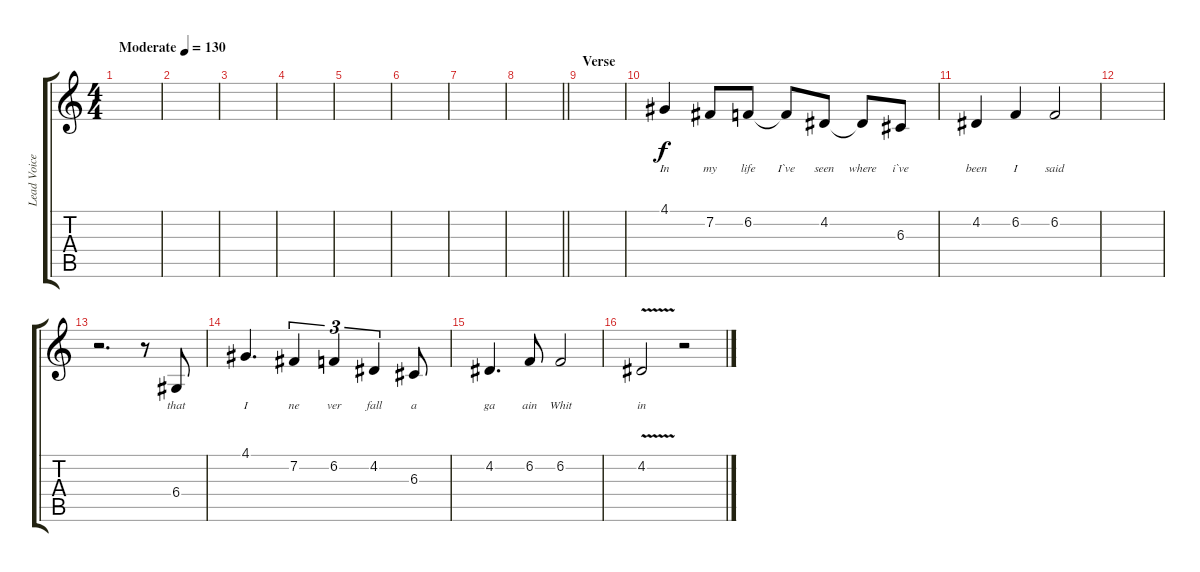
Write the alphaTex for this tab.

\track ("Lead Voice" "Lead Voice") {instrument flute}
\staff {score tabs}
\tuning (E4 B3 G3 D3 A2 E2) {hide}
\ts (4 4)
\tempo (130 "Moderate")
\clef g2
\ks c
|
|
|
|
|
|
|
\barLineRight lightlight
|
\section ("" "Verse")
|
4.1.4{lyrics (0 "In") lyrics (1 "") lyrics (2 "") lyrics (3 "") lyrics (4 "")} 7.2.8{lyrics (0 "my") lyrics (1 "") lyrics (2 "") lyrics (3 "") lyrics (4 "")} 6.2.8{lyrics (0 "life") lyrics (1 "") lyrics (2 "") lyrics (3 "") lyrics (4 "")} 6.2{t}.8{lyrics (0 "I`ve") lyrics (1 "") lyrics (2 "") lyrics (3 "") lyrics (4 "")} 4.2.8{lyrics (0 "seen") lyrics (1 "") lyrics (2 "") lyrics (3 "") lyrics (4 "")} 4.2{t}.8{lyrics (0 "where") lyrics (1 "") lyrics (2 "") lyrics (3 "") lyrics (4 "")} 6.3.8{lyrics (0 "i`ve") lyrics (1 "") lyrics (2 "") lyrics (3 "") lyrics (4 "")} |
4.2.4{lyrics (0 "been") lyrics (1 "") lyrics (2 "") lyrics (3 "") lyrics (4 "")} 6.2.4{lyrics (0 "I") lyrics (1 "") lyrics (2 "") lyrics (3 "") lyrics (4 "")} 6.2.2{lyrics (0 "said") lyrics (1 "") lyrics (2 "") lyrics (3 "") lyrics (4 "")} |
|
r.2{d} r.8 6.4.8{lyrics (0 "that") lyrics (1 "") lyrics (2 "") lyrics (3 "") lyrics (4 "")} |
4.1.4{d lyrics (0 "I") lyrics (1 "") lyrics (2 "") lyrics (3 "") lyrics (4 "")} 7.2.4{tu (3 2) lyrics (0 "ne") lyrics (1 "") lyrics (2 "") lyrics (3 "") lyrics (4 "")} 6.2.4{tu (3 2) lyrics (0 "ver") lyrics (1 "") lyrics (2 "") lyrics (3 "") lyrics (4 "")} 4.2.4{tu (3 2) lyrics (0 "fall") lyrics (1 "") lyrics (2 "") lyrics (3 "") lyrics (4 "")} 6.3.8{lyrics (0 "a") lyrics (1 "") lyrics (2 "") lyrics (3 "") lyrics (4 "")} |
4.2.4{d lyrics (0 "ga") lyrics (1 "") lyrics (2 "") lyrics (3 "") lyrics (4 "")} 6.2.8{lyrics (0 "ain") lyrics (1 "") lyrics (2 "") lyrics (3 "") lyrics (4 "")} 6.2.2{lyrics (0 "Whit") lyrics (1 "") lyrics (2 "") lyrics (3 "") lyrics (4 "")} |
4.2{v}.2{lyrics (0 "in") lyrics (1 "") lyrics (2 "") lyrics (3 "") lyrics (4 "")} r.2
